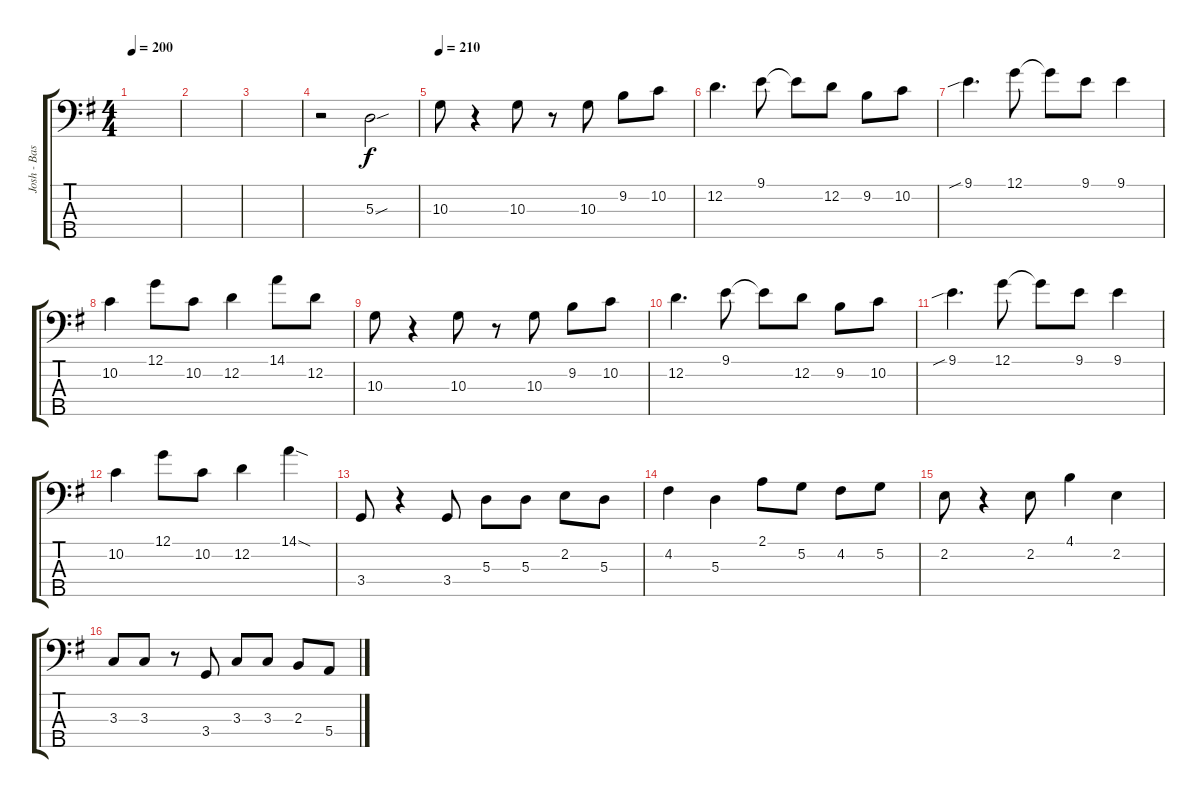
\track ("Josh - Bass" "Josh - Bas") {instrument electricbassfinger}
\staff {score tabs}
\tuning (G2 D2 A1 E1 B0) {hide}
\ts (4 4)
\tempo 200
\clef f4
\ks g
|
|
|
r.2 5.3{sou}.2{dy f} |
\tempo 210
10.3.8 r.4 10.3.8 r.8 10.3.8 9.2.8 10.2.8 |
12.2.4{d} 9.1.8 9.1{t}.8 12.2.8 9.2.8 10.2.8 |
9.1{sib}.4{d} 12.1.8 12.1{t}.8 9.1.8 9.1.4 |
10.2.4 12.1.8 10.2.8 12.2.4 14.1.8 12.2.8 |
10.3.8 r.4 10.3.8 r.8 10.3.8 9.2.8 10.2.8 |
12.2.4{d} 9.1.8 9.1{t}.8 12.2.8 9.2.8 10.2.8 |
9.1{sib}.4{d} 12.1.8 12.1{t}.8 9.1.8 9.1.4 |
10.2.4 12.1.8 10.2.8 12.2.4 14.1{sod}.4 |
3.4.8 r.4 3.4.8 5.3.8 5.3.8 2.2.8 5.3.8 |
4.2.4 5.3.4 2.1.8 5.2.8 4.2.8 5.2.8 |
2.2.8 r.4 2.2.8 4.1.4 2.2.4 |
3.3.8 3.3.8 r.8 3.4.8 3.3.8 3.3.8 2.3.8 5.4.8
